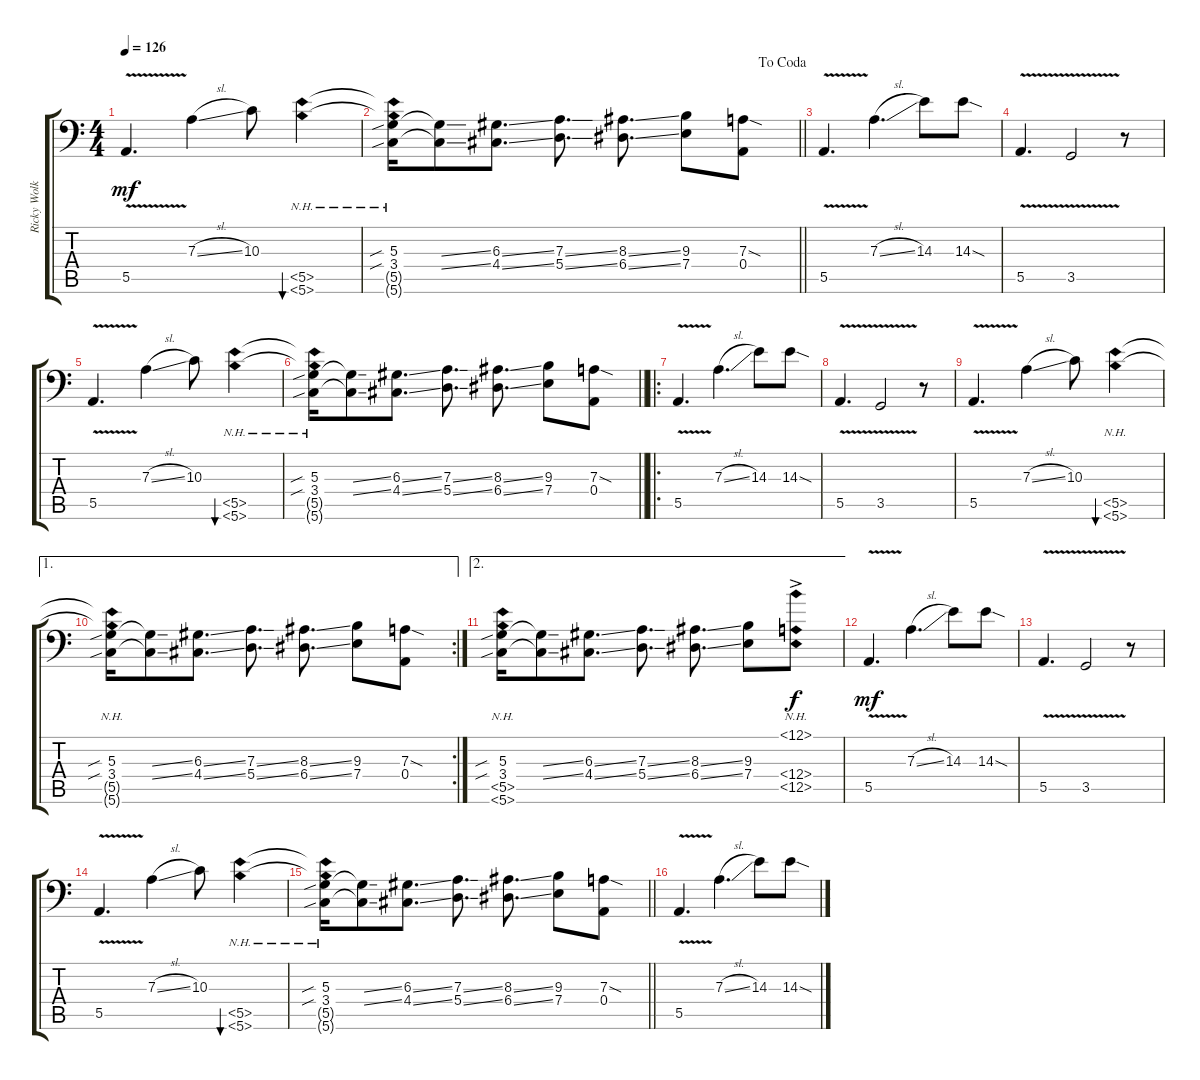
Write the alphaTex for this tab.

\track ("Ricky Wolking Bass" "Ricky Wolk") {instrument fretlessbass}
\staff {score tabs}
\tuning (B2 G2 D2 A1 E1 B0) {hide}
\ts (4 4)
\tempo 126
\clef f4
\ks c
5.5{v}.4{d dy mf} 7.3{sl}.4 10.3.8 (5.5{nh} 5.6{nh}).4{bu 30} |
\jump dacoda
\barLineRight lightlight
(5.3{sib} 3.4{sib} 5.5{nh t} 5.6{nh t}).16 (5.3{ss t} 3.4{ss t}).8 (6.3{ss} 4.4{ss}).8{d} (7.3{ss} 5.4{ss}).8{d} (8.3{ss} 6.4{ss}).8{d} (9.3 7.4).8 (7.3{sod} 0.4).8 |
5.5{v}.4{d} 7.3{sl}.4{d} 14.3.8 14.3{sod}.8 |
5.5{v}.4{d} 3.5{v}.2 r.8 |
5.5{v}.4{d} 7.3{sl}.4 10.3.8 (5.5{nh} 5.6{nh}).4{bu 30} |
\barLineRight lightlight
(5.3{sib} 3.4{sib} 5.5{nh t} 5.6{nh t}).16 (5.3{ss t} 3.4{ss t}).8 (6.3{ss} 4.4{ss}).8{d} (7.3{ss} 5.4{ss}).8{d} (8.3{ss} 6.4{ss}).8{d} (9.3 7.4).8 (7.3{sod} 0.4).8 |
\ro
5.5{v}.4{d} 7.3{sl}.4{d} 14.3.8 14.3{sod}.8 |
5.5{v}.4{d} 3.5{v}.2 r.8 |
5.5{v}.4{d} 7.3{sl}.4 10.3.8 (5.5{nh} 5.6{nh}).4{bu 30} |
\ae 1
\rc 2
(5.3{sib} 3.4{sib} 5.5{nh t} 5.6{nh t}).16 (5.3{ss t} 3.4{ss t}).8 (6.3{ss} 4.4{ss}).8{d} (7.3{ss} 5.4{ss}).8{d} (8.3{ss} 6.4{ss}).8{d} (9.3 7.4).8 (7.3{sod} 0.4).8 |
\ae 2
(5.3{sib} 3.4{sib} 5.5{nh} 5.6{nh}).16 (5.3{ss t} 3.4{ss t}).8 (6.3{ss} 4.4{ss}).8{d} (7.3{ss} 5.4{ss}).8{d} (8.3{ss} 6.4{ss}).8{d} (9.3 7.4).8 (12.1{nh ac} 12.4{nh ac} 12.5{nh ac}).8{dy f} |
5.5{v}.4{d dy mf} 7.3{sl}.4{d} 14.3.8 14.3{sod}.8 |
5.5{v}.4{d} 3.5{v}.2 r.8 |
5.5{v}.4{d} 7.3{sl}.4 10.3.8 (5.5{nh} 5.6{nh}).4{bu 30} |
\barLineRight lightlight
(5.3{sib} 3.4{sib} 5.5{nh t} 5.6{nh t}).16 (5.3{ss t} 3.4{ss t}).8 (6.3{ss} 4.4{ss}).8{d} (7.3{ss} 5.4{ss}).8{d} (8.3{ss} 6.4{ss}).8{d} (9.3 7.4).8 (7.3{sod} 0.4).8 |
5.5{v}.4{d} 7.3{sl}.4{d} 14.3.8 14.3{sod}.8
